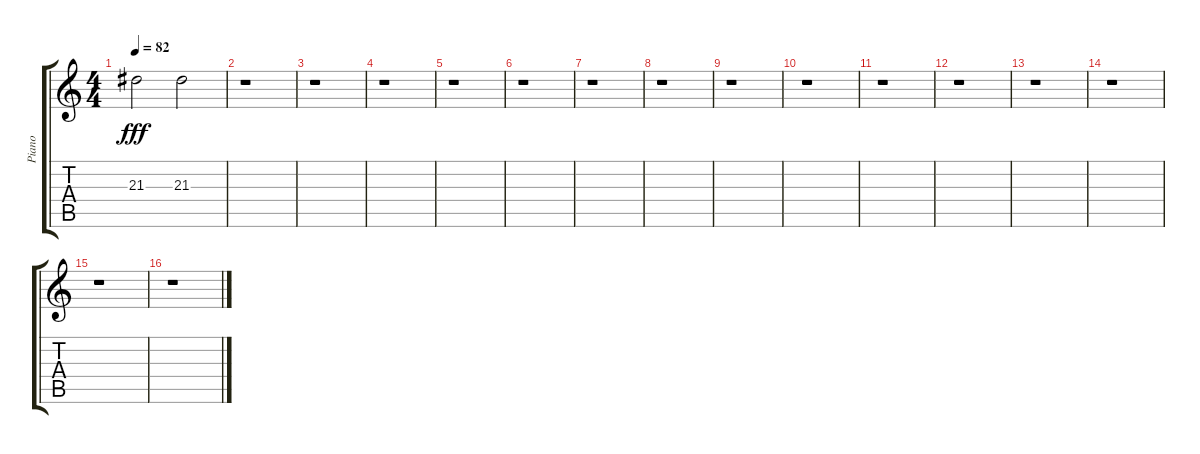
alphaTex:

\track ("Piano" "Piano") {instrument acousticgrandpiano}
\staff {score tabs}
\tuning (Eb4 Bb3 Gb3 Db3 Ab2 Db2) {hide}
\ts (4 4)
\tempo 82
\clef g2
\ks c
21.3.2{dy fff} 21.3.2 |
r.1 |
r.1 |
r.1 |
r.1 |
r.1 |
r.1 |
r.1 |
r.1 |
r.1 |
r.1 |
r.1 |
r.1 |
r.1 |
r.1 |
r.1
